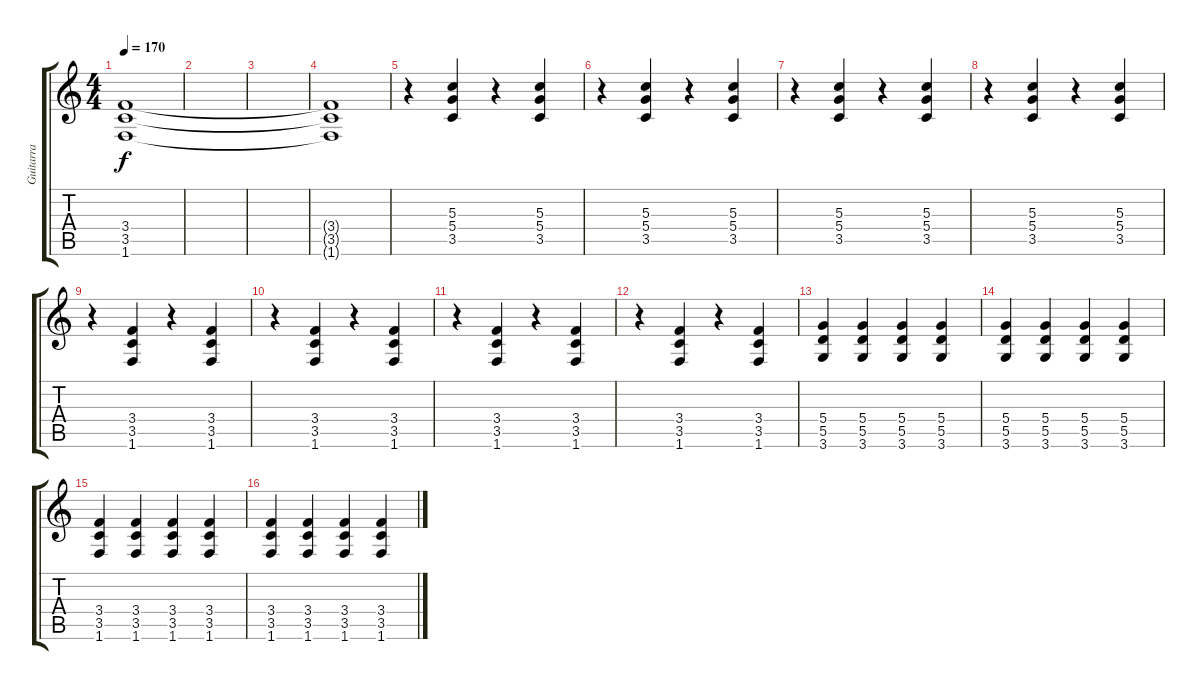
\track ("Guitarra" "Guitarra") {instrument overdrivenguitar}
\staff {score tabs}
\tuning (E4 B3 G3 D3 A2 E2) {hide}
\ts (4 4)
\tempo 170
\clef g2
\ks c
(3.4 3.5 1.6).1{dy f} |
|
|
(3.4{t} 3.5{t} 1.6{t}).1 |
r.4 (5.3 5.4 3.5).4 r.4 (5.3 5.4 3.5).4 |
r.4 (5.3 5.4 3.5).4 r.4 (5.3 5.4 3.5).4 |
r.4 (5.3 5.4 3.5).4 r.4 (5.3 5.4 3.5).4 |
r.4 (5.3 5.4 3.5).4 r.4 (5.3 5.4 3.5).4 |
r.4 (3.4 3.5 1.6).4 r.4 (3.4 3.5 1.6).4 |
r.4 (3.4 3.5 1.6).4 r.4 (3.4 3.5 1.6).4 |
r.4 (3.4 3.5 1.6).4 r.4 (3.4 3.5 1.6).4 |
r.4 (3.4 3.5 1.6).4 r.4 (3.4 3.5 1.6).4 |
(5.4 5.5 3.6).4 (5.4 5.5 3.6).4 (5.4 5.5 3.6).4 (5.4 5.5 3.6).4 |
(5.4 5.5 3.6).4 (5.4 5.5 3.6).4 (5.4 5.5 3.6).4 (5.4 5.5 3.6).4 |
(3.4 3.5 1.6).4 (3.4 3.5 1.6).4 (3.4 3.5 1.6).4 (3.4 3.5 1.6).4 |
(3.4 3.5 1.6).4 (3.4 3.5 1.6).4 (3.4 3.5 1.6).4 (3.4 3.5 1.6).4
